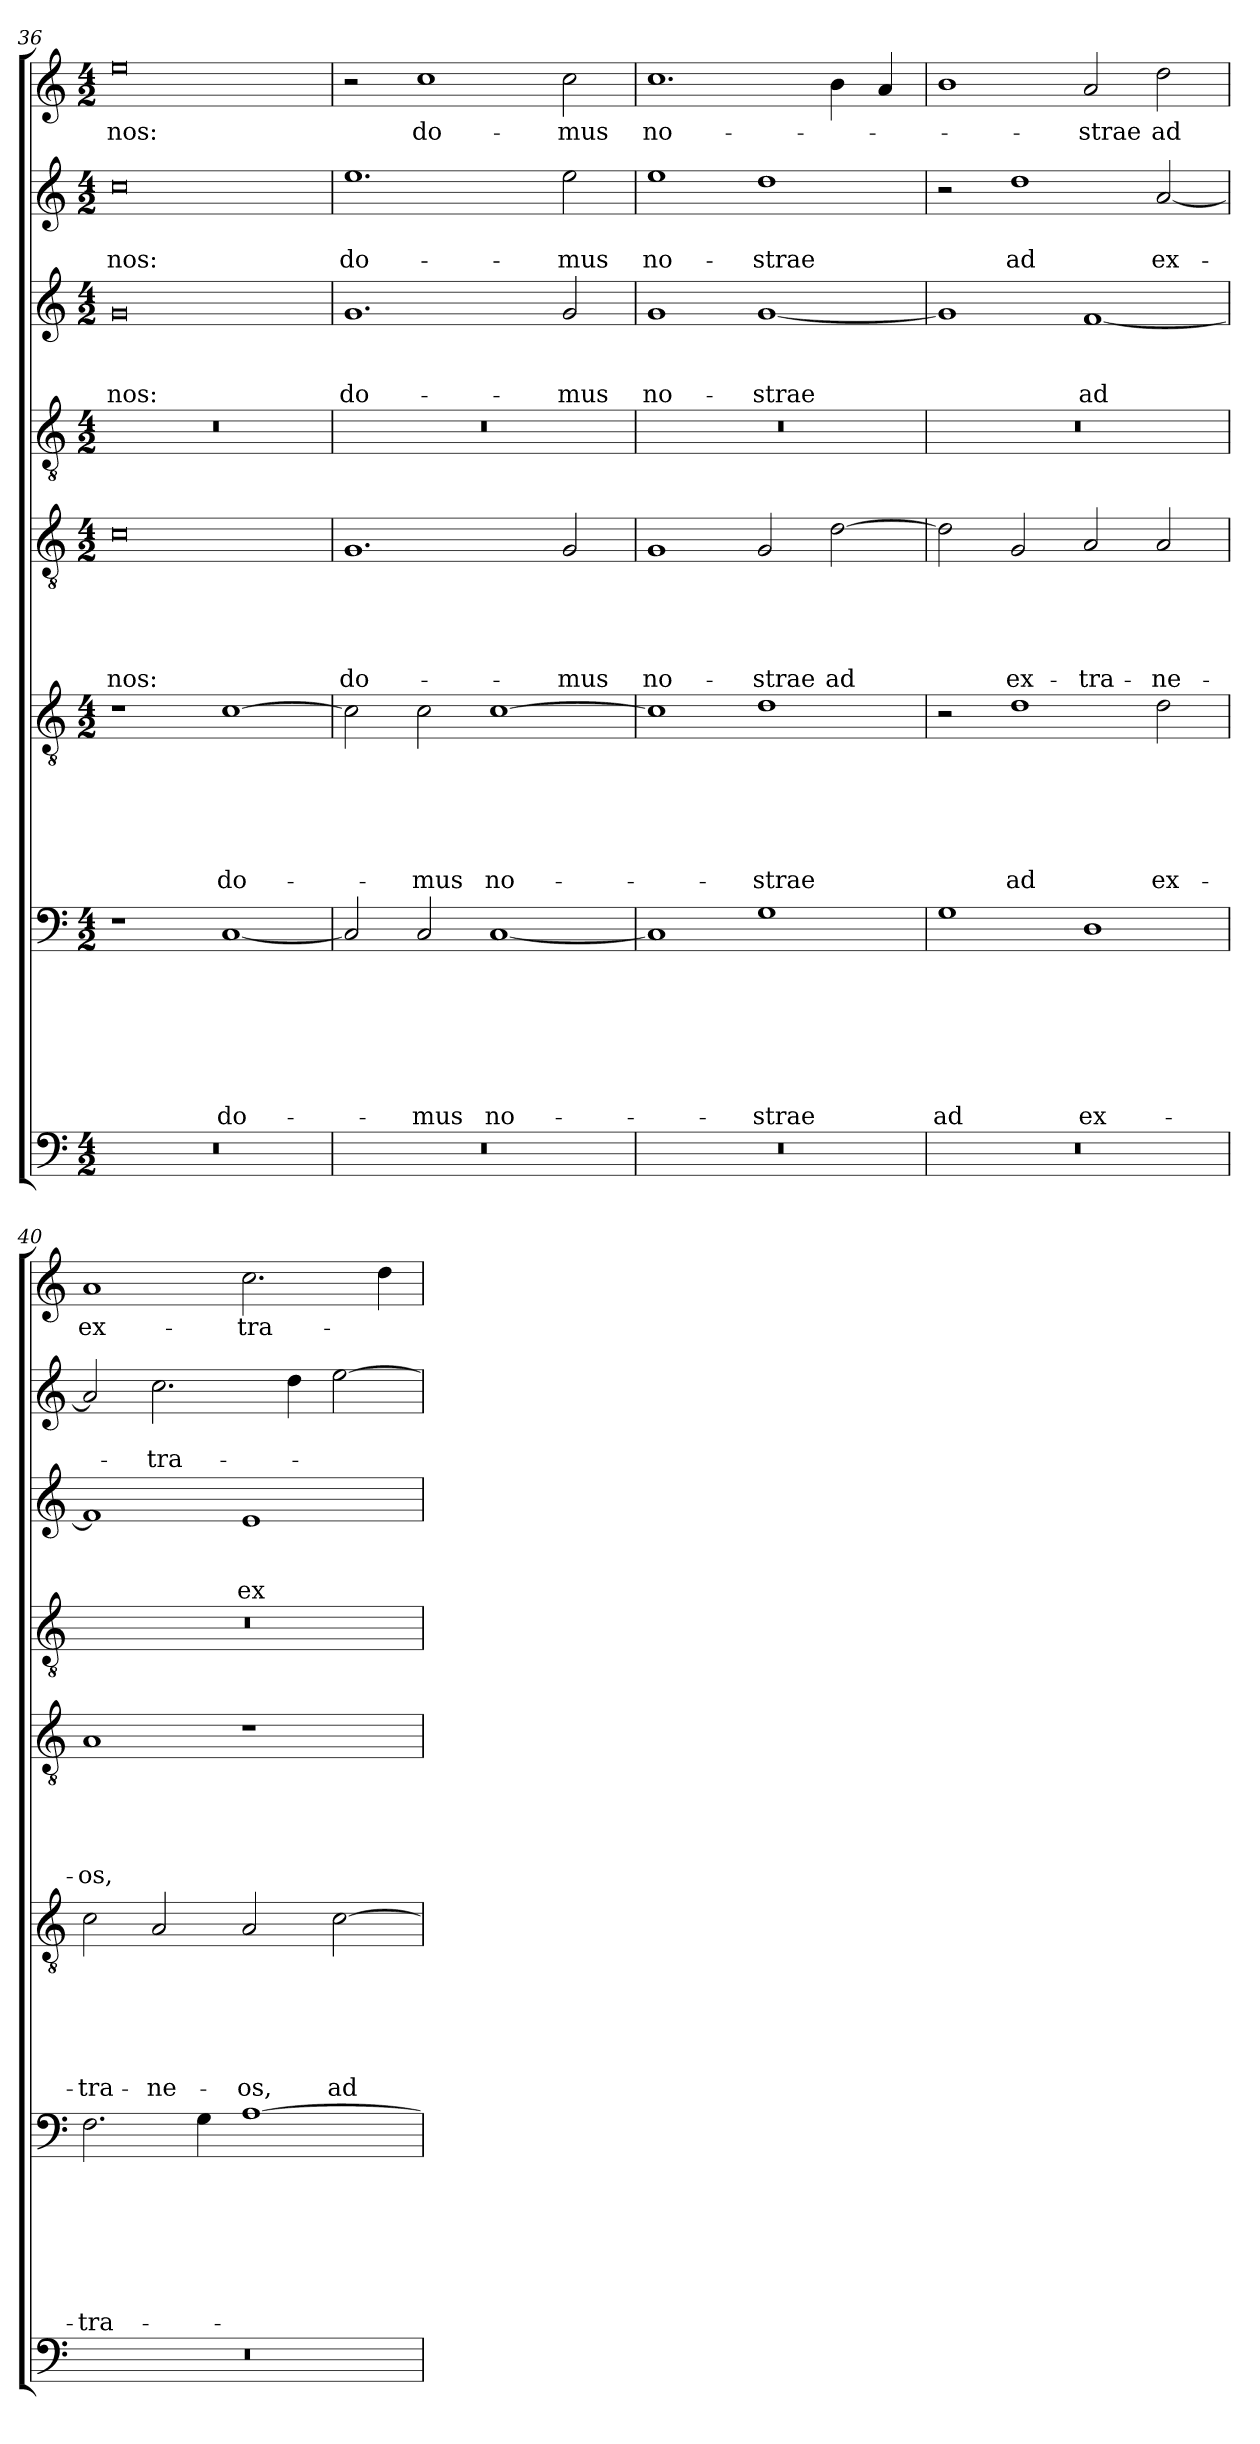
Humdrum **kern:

**kern	**kern	**text	**text	**text	**text	**text	**text	**text	**kern	**text	**text	**text	**text	**text	**text	**kern	**text	**text	**text	**text	**text	**kern	**kern	**text	**text	**text	**kern	**text	**text	**kern	**text
*part8	*part7	*part7	*part7	*part7	*part7	*part7	*part7	*part7	*part6	*part6	*part6	*part6	*part6	*part6	*part6	*part5	*part5	*part5	*part5	*part5	*part5	*part4	*part3	*part3	*part3	*part3	*part2	*part2	*part2	*part1	*part1
*staff8	*staff7	*staff7	*staff7	*staff7	*staff7	*staff7	*staff7	*staff7	*staff6	*staff6	*staff6	*staff6	*staff6	*staff6	*staff6	*staff5	*staff5	*staff5	*staff5	*staff5	*staff5	*staff4	*staff3	*staff3	*staff3	*staff3	*staff2	*staff2	*staff2	*staff1	*staff1
*clefF4	*clefF4	*	*	*	*	*	*	*	*clefGv2	*	*	*	*	*	*	*clefGv2	*	*	*	*	*	*clefGv2	*clefG2	*	*	*	*clefG2	*	*	*clefG2	*
*k[]	*k[]	*	*	*	*	*	*	*	*k[]	*	*	*	*	*	*	*k[]	*	*	*	*	*	*k[]	*k[]	*	*	*	*k[]	*	*	*k[]	*
*a:	*a:	*	*	*	*	*	*	*	*a:	*	*	*	*	*	*	*a:	*	*	*	*	*	*a:	*a:	*	*	*	*a:	*	*	*a:	*
*M4/2	*M4/2	*	*	*	*	*	*	*	*M4/2	*	*	*	*	*	*	*M4/2	*	*	*	*	*	*M4/2	*M4/2	*	*	*	*M4/2	*	*	*M4/2	*
=36	=36	=36	=36	=36	=36	=36	=36	=36	=36	=36	=36	=36	=36	=36	=36	=36	=36	=36	=36	=36	=36	=36	=36	=36	=36	=36	=36	=36	=36	=36	=36
0r	1r	.	.	.	.	.	.	.	1r	.	.	.	.	.	.	0c	.	.	.	.	-nos:	0r	0g	.	.	-nos:	0cc	.	-nos:	0ee	-nos:
.	[1C	.	.	.	.	.	.	do-	[1c	.	.	.	.	.	do-	.	.	.	.	.	.	.	.	.	.	.	.	.	.	.	.
=37	=37	=37	=37	=37	=37	=37	=37	=37	=37	=37	=37	=37	=37	=37	=37	=37	=37	=37	=37	=37	=37	=37	=37	=37	=37	=37	=37	=37	=37	=37	=37
0r	2C/]	.	.	.	.	.	.	.	2c\]	.	.	.	.	.	.	1.G	.	.	.	.	do-	0r	1.g	.	.	do-	1.ee	.	do-	2r	.
.	2C/	.	.	.	.	.	.	-mus	2c\	.	.	.	.	.	-mus	.	.	.	.	.	.	.	.	.	.	.	.	.	.	1cc	do-
.	[1C	.	.	.	.	.	.	no-	[1c	.	.	.	.	.	no-	.	.	.	.	.	.	.	.	.	.	.	.	.	.	.	.
.	.	.	.	.	.	.	.	.	.	.	.	.	.	.	.	2G/	.	.	.	.	-mus	.	2g/	.	.	-mus	2ee\	.	-mus	2cc\	-mus
=38	=38	=38	=38	=38	=38	=38	=38	=38	=38	=38	=38	=38	=38	=38	=38	=38	=38	=38	=38	=38	=38	=38	=38	=38	=38	=38	=38	=38	=38	=38	=38
0r	1C]	.	.	.	.	.	.	.	1c]	.	.	.	.	.	.	1G	.	.	.	.	no-	0r	1g	.	.	no-	1ee	.	no-	1.cc	no-
.	1G	.	.	.	.	.	.	-strae	1d	.	.	.	.	.	-strae	2G/	.	.	.	.	-strae	.	[1g	.	.	-strae	1dd	.	-strae	.	.
.	.	.	.	.	.	.	.	.	.	.	.	.	.	.	.	[2d\	.	.	.	.	ad	.	.	.	.	.	.	.	.	4b\	.
.	.	.	.	.	.	.	.	.	.	.	.	.	.	.	.	.	.	.	.	.	.	.	.	.	.	.	.	.	.	4a/	.
=39	=39	=39	=39	=39	=39	=39	=39	=39	=39	=39	=39	=39	=39	=39	=39	=39	=39	=39	=39	=39	=39	=39	=39	=39	=39	=39	=39	=39	=39	=39	=39
0r	1G	.	.	.	.	.	.	ad	2r	.	.	.	.	.	.	2d\]	.	.	.	.	.	0r	1g]	.	.	.	2r	.	.	1b	.
.	.	.	.	.	.	.	.	.	1d	.	.	.	.	.	ad	2G/	.	.	.	.	ex-	.	.	.	.	.	1dd	.	ad	.	.
.	1D	.	.	.	.	.	.	ex-	.	.	.	.	.	.	.	2A/	.	.	.	.	-tra-	.	[1f	.	.	ad	.	.	.	2a/	-strae
.	.	.	.	.	.	.	.	.	2d\	.	.	.	.	.	ex-	2A/	.	.	.	.	-ne-	.	.	.	.	.	[2a/	.	ex-	2dd\	ad
!!LO:LB:g=z
=40	=40	=40	=40	=40	=40	=40	=40	=40	=40	=40	=40	=40	=40	=40	=40	=40	=40	=40	=40	=40	=40	=40	=40	=40	=40	=40	=40	=40	=40	=40	=40
0r	2.F\	.	.	.	.	.	.	-tra-	2c\	.	.	.	.	.	-tra-	1A	.	.	.	.	-os,	0r	1f]	.	.	.	2a/]	.	.	1a	ex-
.	.	.	.	.	.	.	.	.	2A/	.	.	.	.	.	-ne-	.	.	.	.	.	.	.	.	.	.	.	2.cc\	.	-tra-	.	.
.	4G\	.	.	.	.	.	.	.	.	.	.	.	.	.	.	.	.	.	.	.	.	.	.	.	.	.	.	.	.	.	.
.	[1A	.	.	.	.	.	.	.	2A/	.	.	.	.	.	-os,	1r	.	.	.	.	.	.	1e	.	.	ex-	.	.	.	2.cc\	-tra-
.	.	.	.	.	.	.	.	.	.	.	.	.	.	.	.	.	.	.	.	.	.	.	.	.	.	.	4dd\	.	.	.	.
.	.	.	.	.	.	.	.	.	[2c\	.	.	.	.	.	ad	.	.	.	.	.	.	.	.	.	.	.	[2ee\	.	.	.	.
.	.	.	.	.	.	.	.	.	.	.	.	.	.	.	.	.	.	.	.	.	.	.	.	.	.	.	.	.	.	4dd\	.
=	=	=	=	=	=	=	=	=	=	=	=	=	=	=	=	=	=	=	=	=	=	=	=	=	=	=	=	=	=	=	=
*-	*-	*-	*-	*-	*-	*-	*-	*-	*-	*-	*-	*-	*-	*-	*-	*-	*-	*-	*-	*-	*-	*-	*-	*-	*-	*-	*-	*-	*-	*-	*-
